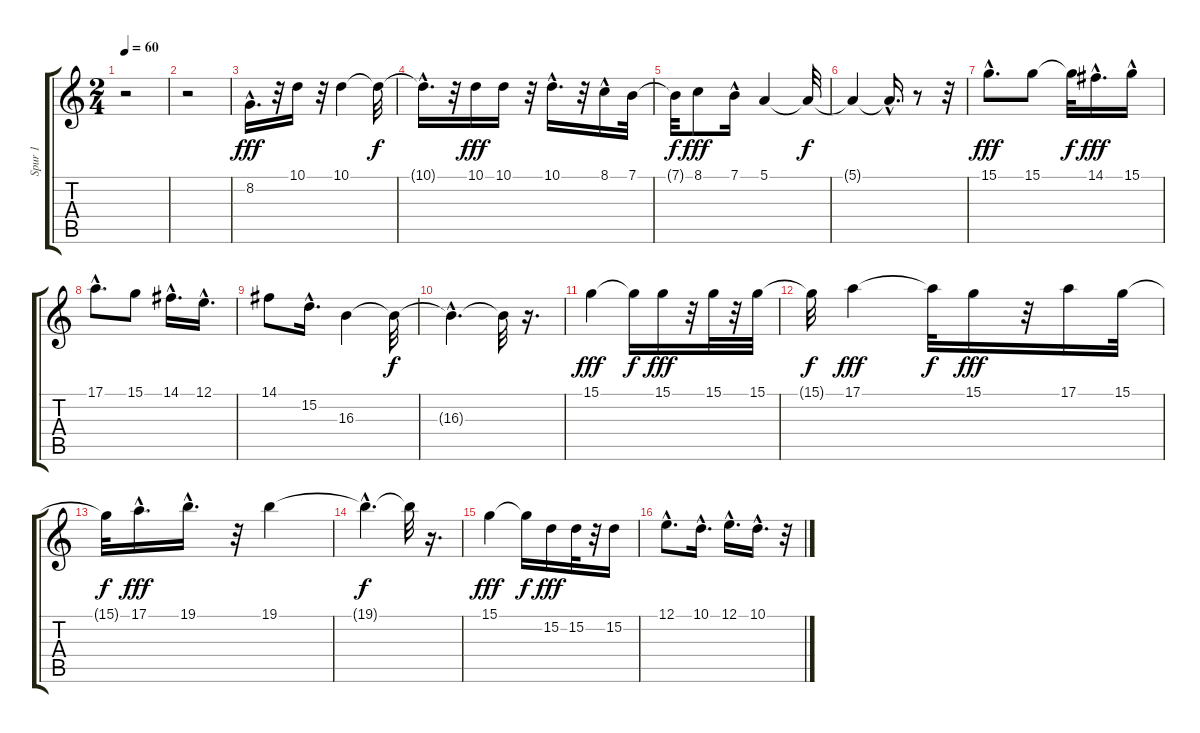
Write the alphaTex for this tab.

\track ("Spur 1" "Spur 1") {instrument piccolo}
\staff {score tabs}
\tuning (E4 B3 G3 D3 A2 E2) {hide}
\ts (2 4)
\tempo 60
\clef g2
\ks c
r.2{dy fff} |
r.2 |
8.2{hac}.16{d} r.32 10.1.16 r.32 10.1.4 10.1{t}.32{dy f} |
10.1{hac t}.16{d} r.32 10.1.16{dy fff} 10.1.16 r.32 10.1{hac}.16{d} r.32 8.1{hac}.16 7.1.32 |
7.1{t}.32{dy f} 8.1.8{dy fff} 7.1{hac}.16 5.1.4 5.1{t}.32{dy f} |
5.1{t}.4 5.1{hac t}.16{d} r.8 r.32 |
15.1{hac}.8{d dy fff} 15.1.8 15.1{t}.32{dy f} 14.1{hac}.16{d dy fff} 15.1{hac}.16 |
17.1{hac}.8{d} 15.1.8 14.1{hac}.16{d} 12.1{hac}.16{d} |
14.1.8 15.2{hac}.16{d} 16.3.4 16.3{t}.32{dy f} |
16.3{hac t}.4{d} 16.3{t}.32 r.16{d} |
15.1.4{dy fff} 15.1{t}.16{dy f} 15.1.16{dy fff} r.32 15.1.32 r.32 15.1.32 |
15.1{t}.32{dy f} 17.1.4{dy fff} 17.1{t}.32{dy f} 15.1.16{dy fff} r.32 17.1.16 15.1.32 |
15.1{t}.32{dy f} 17.1{hac}.16{d dy fff} 19.1{hac}.16{d} r.32 19.1.4 |
19.1{hac t}.4{d dy f} 19.1{t}.32 r.16{d} |
15.1.4{dy fff} 15.1{t}.16{dy f} 15.2.16{dy fff} 15.2.32 r.32 15.2.16 |
12.1{hac}.8{d} 10.1{hac}.16{d} 12.1{hac}.16{d} 10.1{hac}.16{d} r.32
